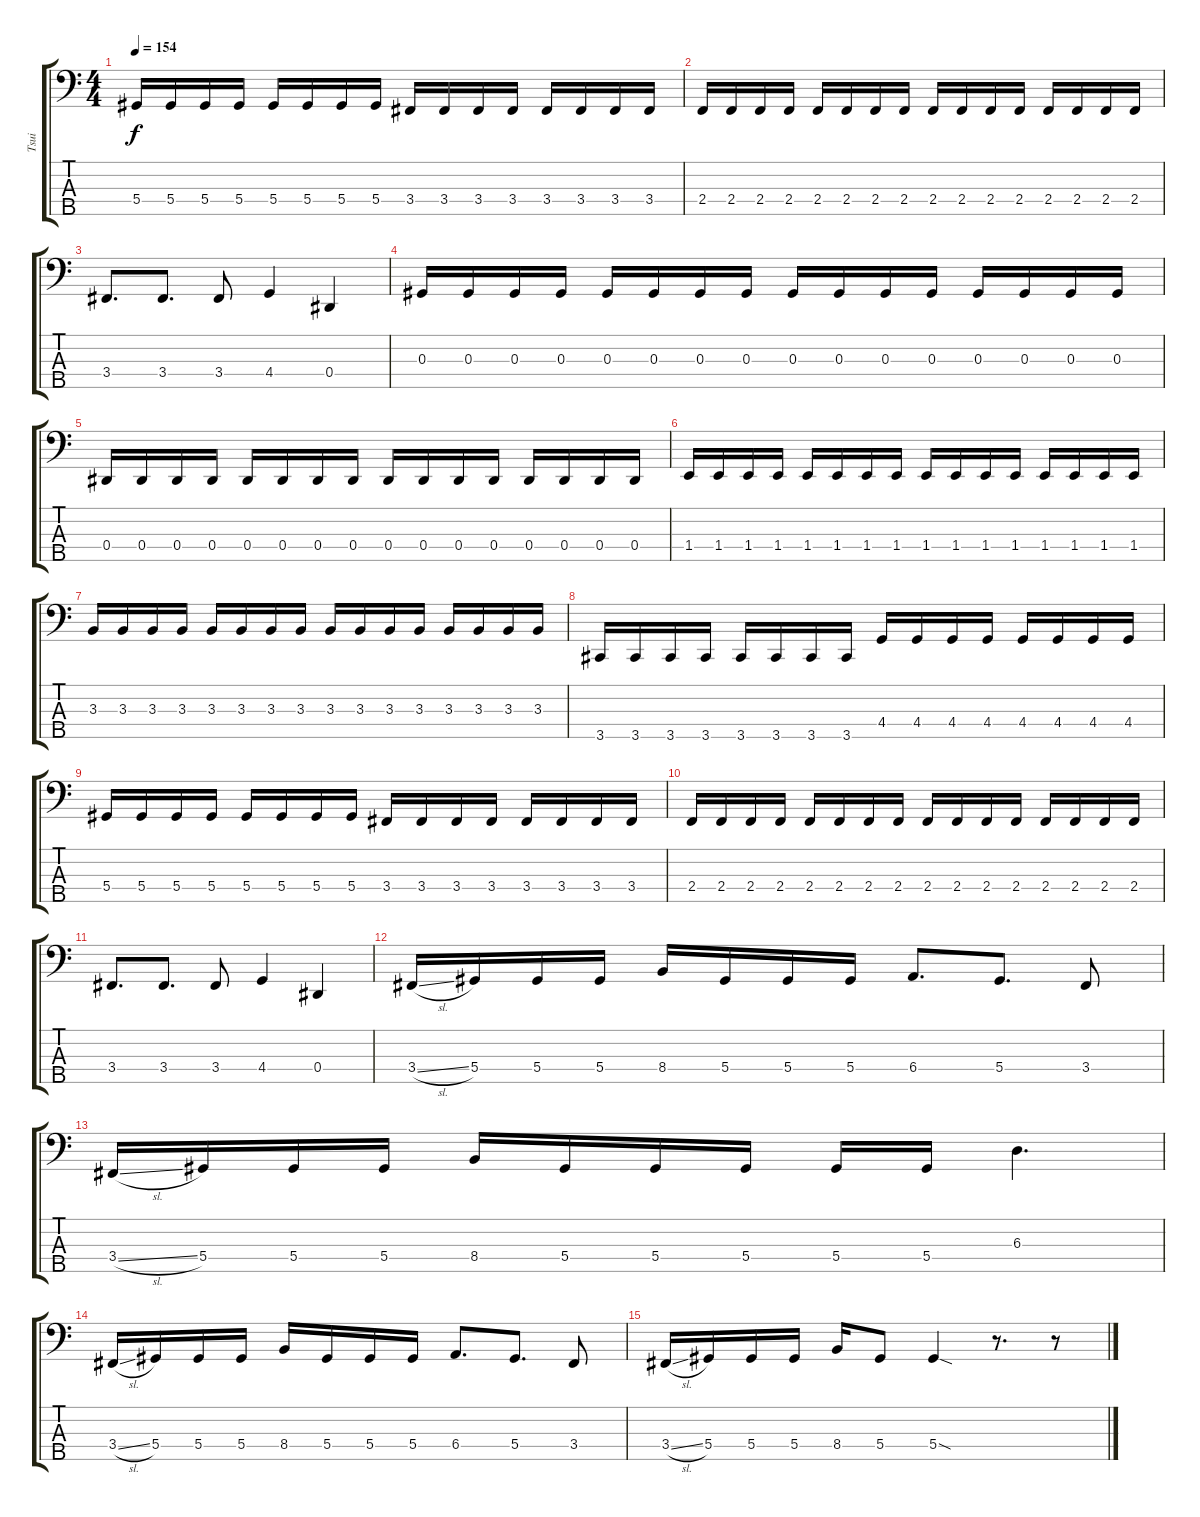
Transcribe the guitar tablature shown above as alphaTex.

\track ("Tsui" "Tsui") {instrument electricbassfinger}
\staff {score tabs}
\tuning (Gb2 Db2 Ab1 Eb1 Bb0) {hide}
\ts (4 4)
\tempo 154
\clef f4
\ks c
5.4.16{dy f} 5.4.16 5.4.16 5.4.16 5.4.16 5.4.16 5.4.16 5.4.16 3.4.16 3.4.16 3.4.16 3.4.16 3.4.16 3.4.16 3.4.16 3.4.16 |
2.4.16 2.4.16 2.4.16 2.4.16 2.4.16 2.4.16 2.4.16 2.4.16 2.4.16 2.4.16 2.4.16 2.4.16 2.4.16 2.4.16 2.4.16 2.4.16 |
3.4.8{d} 3.4.8{d} 3.4.8 4.4.4 0.4.4 |
0.3.16 0.3.16 0.3.16 0.3.16 0.3.16 0.3.16 0.3.16 0.3.16 0.3.16 0.3.16 0.3.16 0.3.16 0.3.16 0.3.16 0.3.16 0.3.16 |
0.4.16 0.4.16 0.4.16 0.4.16 0.4.16 0.4.16 0.4.16 0.4.16 0.4.16 0.4.16 0.4.16 0.4.16 0.4.16 0.4.16 0.4.16 0.4.16 |
1.4.16 1.4.16 1.4.16 1.4.16 1.4.16 1.4.16 1.4.16 1.4.16 1.4.16 1.4.16 1.4.16 1.4.16 1.4.16 1.4.16 1.4.16 1.4.16 |
3.3.16 3.3.16 3.3.16 3.3.16 3.3.16 3.3.16 3.3.16 3.3.16 3.3.16 3.3.16 3.3.16 3.3.16 3.3.16 3.3.16 3.3.16 3.3.16 |
3.5.16 3.5.16 3.5.16 3.5.16 3.5.16 3.5.16 3.5.16 3.5.16 4.4.16 4.4.16 4.4.16 4.4.16 4.4.16 4.4.16 4.4.16 4.4.16 |
5.4.16 5.4.16 5.4.16 5.4.16 5.4.16 5.4.16 5.4.16 5.4.16 3.4.16 3.4.16 3.4.16 3.4.16 3.4.16 3.4.16 3.4.16 3.4.16 |
2.4.16 2.4.16 2.4.16 2.4.16 2.4.16 2.4.16 2.4.16 2.4.16 2.4.16 2.4.16 2.4.16 2.4.16 2.4.16 2.4.16 2.4.16 2.4.16 |
3.4.8{d} 3.4.8{d} 3.4.8 4.4.4 0.4.4 |
3.4{sl}.16 5.4.16 5.4.16 5.4.16 8.4.16 5.4.16 5.4.16 5.4.16 6.4.8{d} 5.4.8{d} 3.4.8 |
3.4{sl}.16 5.4.16 5.4.16 5.4.16 8.4.16 5.4.16 5.4.16 5.4.16 5.4.16 5.4.16 6.3.4{d} |
3.4{sl}.16 5.4.16 5.4.16 5.4.16 8.4.16 5.4.16 5.4.16 5.4.16 6.4.8{d} 5.4.8{d} 3.4.8 |
3.4{sl}.16 5.4.16 5.4.16 5.4.16 8.4.16 5.4.8 5.4{sod}.4 r.8{d} r.8
